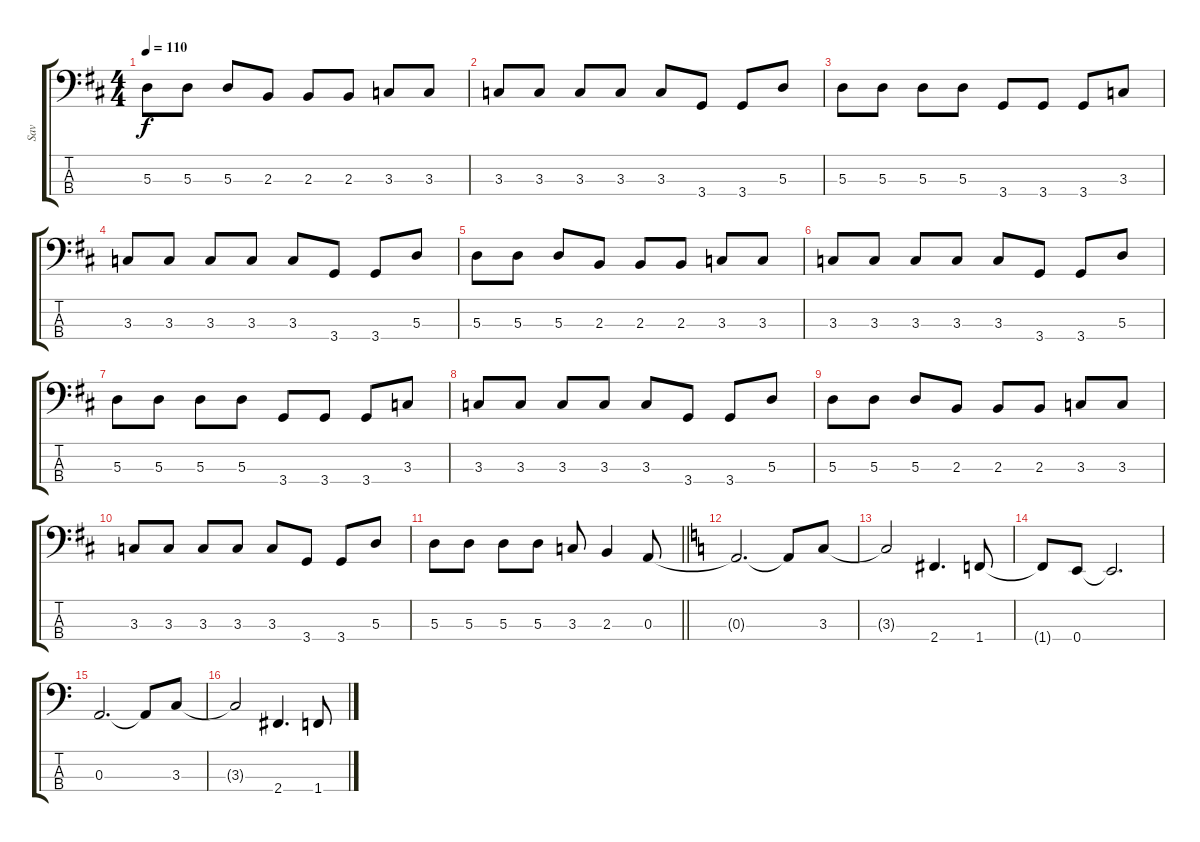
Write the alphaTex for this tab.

\track ("Sav" "Sav") {instrument electricbasspick}
\staff {score tabs}
\tuning (G2 D2 A1 E1) {hide}
\ts (4 4)
\tempo 110
\clef f4
\ks d
5.3.8{dy f} 5.3.8 5.3.8 2.3.8 2.3.8 2.3.8 3.3.8 3.3.8 |
3.3.8 3.3.8 3.3.8 3.3.8 3.3.8 3.4.8 3.4.8 5.3.8 |
5.3.8 5.3.8 5.3.8 5.3.8 3.4.8 3.4.8 3.4.8 3.3.8 |
3.3.8 3.3.8 3.3.8 3.3.8 3.3.8 3.4.8 3.4.8 5.3.8 |
5.3.8 5.3.8 5.3.8 2.3.8 2.3.8 2.3.8 3.3.8 3.3.8 |
3.3.8 3.3.8 3.3.8 3.3.8 3.3.8 3.4.8 3.4.8 5.3.8 |
5.3.8 5.3.8 5.3.8 5.3.8 3.4.8 3.4.8 3.4.8 3.3.8 |
3.3.8 3.3.8 3.3.8 3.3.8 3.3.8 3.4.8 3.4.8 5.3.8 |
5.3.8 5.3.8 5.3.8 2.3.8 2.3.8 2.3.8 3.3.8 3.3.8 |
3.3.8 3.3.8 3.3.8 3.3.8 3.3.8 3.4.8 3.4.8 5.3.8 |
\barLineRight lightlight
5.3.8 5.3.8 5.3.8 5.3.8 3.3.8 2.3.4 0.3.8 |
\ks c
0.3{t}.2{d} 0.3{t}.8 3.3.8 |
3.3{t}.2 2.4.4{d} 1.4.8 |
1.4{t}.8 0.4.8 0.4{t}.2{d} |
0.3.2{d} 0.3{t}.8 3.3.8 |
3.3{t}.2 2.4.4{d} 1.4.8
